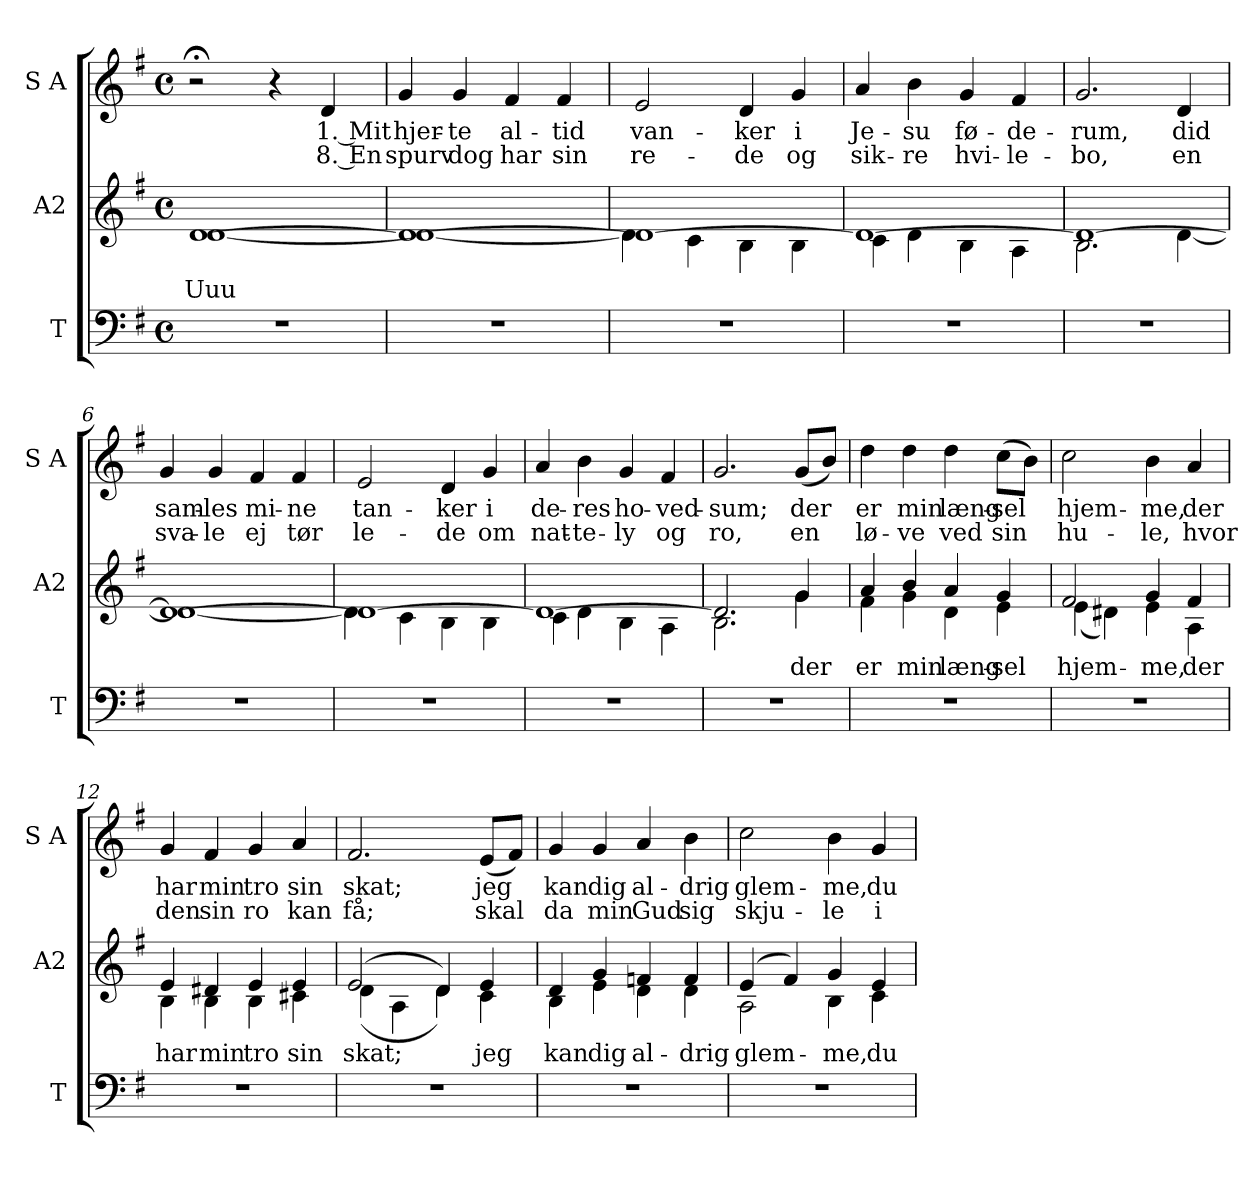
**kern	**kern	**text	**kern	**text	**text
*part3	*part2	*part2	*part1	*part1	*part1
*staff3	*staff2	*staff2	*staff1	*staff1	*staff1
*I"T	*I"A2	*	*I"S A	*	*
*I'T	*I'A2	*	*I'S A	*	*
*clefF4	*clefG2	*	*clefG2	*	*
*k[f#]	*k[f#]	*	*k[f#]	*	*
*M4/4	*M4/4	*	*M4/4	*	*
*met(c)	*met(c)	*	*met(c)	*	*
=1	=1	=1	=1	=1	=1
!	!	!LO:LY:b	!	!	!
*	*^	*	*	*	*
1r	[1d	[1d	Uuu	2r;<	.	.
.	.	.	.	4r	.	.
!	!	!	!	!	!LO:LY:b	!LO:LY:b
.	.	.	.	4d/	1. Mit	8. En
=2	=2	=2	=2	=2	=2	=2
!	!	!	!	!	!LO:LY:b	!LO:LY:b
1r	1d_	1d_	.	4g/	hjer-	spurv
!	!	!	!	!	!LO:LY:b	!LO:LY:b
.	.	.	.	4g/	-te	dog
!	!	!	!	!	!LO:LY:b	!LO:LY:b
.	.	.	.	4f#/	al-	har
!	!	!	!	!	!LO:LY:b	!LO:LY:b
.	.	.	.	4f#/	-tid	sin
=3	=3	=3	=3	=3	=3	=3
!	!	!	!	!	!LO:LY:b	!LO:LY:b
1r	1d_	4d\]	.	2e/	van-	re-
.	.	4c\	.	.	.	.
!	!	!	!	!	!LO:LY:b	!LO:LY:b
.	.	4B\	.	4d/	-ker	-de
!	!	!	!	!	!LO:LY:b	!LO:LY:b
.	.	4B\	.	4g/	i	og
=4	=4	=4	=4	=4	=4	=4
!	!	!	!	!	!LO:LY:b	!LO:LY:b
1r	1d_	4c\	.	4a/	Je-	sik-
!	!	!	!	!	!LO:LY:b	!LO:LY:b
.	.	4d\	.	4b\	-su	-re
!	!	!	!	!	!LO:LY:b	!LO:LY:b
.	.	4B\	.	4g/	fø-	hvi-
!	!	!	!	!	!LO:LY:b	!LO:LY:b
.	.	4A\	.	4f#/	-de-	-le-
=5	=5	=5	=5	=5	=5	=5
!	!	!	!	!	!LO:LY:b	!LO:LY:b
1r	1d_	2.B\	.	2.g/	-rum,	-bo,
!	!	!	!	!	!LO:LY:b	!LO:LY:b
.	.	[4d\	.	4d/	did	en
!!LO:LB:g=z
=6	=6	=6	=6	=6	=6	=6
!	!	!	!	!	!LO:LY:b	!LO:LY:b
1r	1d_	1d_	.	4g/	sam-	sva-
!	!	!	!	!	!LO:LY:b	!LO:LY:b
.	.	.	.	4g/	-les	-le
!	!	!	!	!	!LO:LY:b	!LO:LY:b
.	.	.	.	4f#/	mi-	ej
!	!	!	!	!	!LO:LY:b	!LO:LY:b
.	.	.	.	4f#/	-ne	tør
=7	=7	=7	=7	=7	=7	=7
!	!	!	!	!	!LO:LY:b	!LO:LY:b
1r	1d_	4d\]	.	2e/	tan-	le-
.	.	4c\	.	.	.	.
!	!	!	!	!	!LO:LY:b	!LO:LY:b
.	.	4B\	.	4d/	-ker	-de
!	!	!	!	!	!LO:LY:b	!LO:LY:b
.	.	4B\	.	4g/	i	om
=8	=8	=8	=8	=8	=8	=8
!	!	!	!	!	!LO:LY:b	!LO:LY:b
1r	1d_	4c\	.	4a/	de-	nat-
!	!	!	!	!	!LO:LY:b	!LO:LY:b
.	.	4d\	.	4b\	-res	-te-
!	!	!	!	!	!LO:LY:b	!LO:LY:b
.	.	4B\	.	4g/	ho-	-ly
!	!	!	!	!	!LO:LY:b	!LO:LY:b
.	.	4A\	.	4f#/	-ved-	og
=9	=9	=9	=9	=9	=9	=9
!	!	!	!	!	!LO:LY:b	!LO:LY:b
1r	2.d/]	2.B\	.	2.g/	-sum;	ro,
!	!	!	!LO:LY:b	!	!LO:LY:b	!LO:LY:b
.	4g/	4g\	der	(<8g/L	der	en
.	.	.	.	8b/J)	.	.
=10	=10	=10	=10	=10	=10	=10
!	!	!	!LO:LY:b	!	!LO:LY:b	!LO:LY:b
1r	4a/	4f#\	er	4dd\	er	lø-
!	!	!	!LO:LY:b	!	!LO:LY:b	!LO:LY:b
.	4b/	4g\	min	4dd\	min	-ve
!	!	!	!LO:LY:b	!	!LO:LY:b	!LO:LY:b
.	4a/	4d\	læng-	4dd\	læng-	ved
!	!	!	!LO:LY:b	!	!LO:LY:b	!LO:LY:b
.	4g/	4e\	-sel	(>8cc\L	-sel	sin
.	.	.	.	8b\J)	.	.
!!LO:LB:g=z
=11	=11	=11	=11	=11	=11	=11
!	!	!	!LO:LY:b	!	!LO:LY:b	!LO:LY:b
1r	2f#/	(<4e\	hjem-	2cc\	hjem-	hu-
.	.	4d#X\)	.	.	.	.
!	!	!	!LO:LY:b	!	!LO:LY:b	!LO:LY:b
.	4g/	4e\	-me,	4b\	-me,	-le,
!	!	!	!LO:LY:b	!	!LO:LY:b	!LO:LY:b
.	4f#/	4A\	der	4a/	der	hvor
=12	=12	=12	=12	=12	=12	=12
!	!	!	!LO:LY:b	!	!LO:LY:b	!LO:LY:b
1r	4e/	4B\	har	4g/	har	den
!	!	!	!LO:LY:b	!	!LO:LY:b	!LO:LY:b
.	4d#X/	4B\	min	4f#/	min	sin
!	!	!	!LO:LY:b	!	!LO:LY:b	!LO:LY:b
.	4e/	4B\	tro	4g/	tro	ro
!	!	!	!LO:LY:b	!	!LO:LY:b	!LO:LY:b
.	4e/	4c#X\	sin	4a/	sin	kan
=13	=13	=13	=13	=13	=13	=13
!	!	!	!LO:LY:b	!	!LO:LY:b	!LO:LY:b
1r	(>2e/	(<4d\	skat;	2.f#/	skat;	få;
.	.	4A\	.	.	.	.
.	4d/)	4d\)	.	.	.	.
!	!	!	!LO:LY:b	!	!LO:LY:b	!LO:LY:b
.	4e/	4c\	jeg	(<8e/L	jeg	skal
.	.	.	.	8f#/J)	.	.
=14	=14	=14	=14	=14	=14	=14
!	!	!	!LO:LY:b	!	!LO:LY:b	!LO:LY:b
1r	4d/	4B\	kan	4g/	kan	da
!	!	!	!LO:LY:b	!	!LO:LY:b	!LO:LY:b
.	4g/	4e\	dig	4g/	dig	min
!	!	!	!LO:LY:b	!	!LO:LY:b	!LO:LY:b
.	4fn/	4d\	al-	4a/	al-	Gud
!	!	!	!LO:LY:b	!	!LO:LY:b	!LO:LY:b
.	4f/	4d\	-drig	4b\	-drig	sig
=15	=15	=15	=15	=15	=15	=15
!	!	!	!LO:LY:b	!	!LO:LY:b	!LO:LY:b
1r	(>4e/	2A\	glem-	2cc\	glem-	skju-
.	4f#/)	.	.	.	.	.
!	!	!	!LO:LY:b	!	!LO:LY:b	!LO:LY:b
.	4g/	4B\	-me,	4b\	-me,	-le
!	!	!	!LO:LY:b	!	!LO:LY:b	!LO:LY:b
.	4e/	4c\	du	4g/	du	i
*	*v	*v	*	*	*	*
=	=	=	=	=	=
*-	*-	*-	*-	*-	*-
